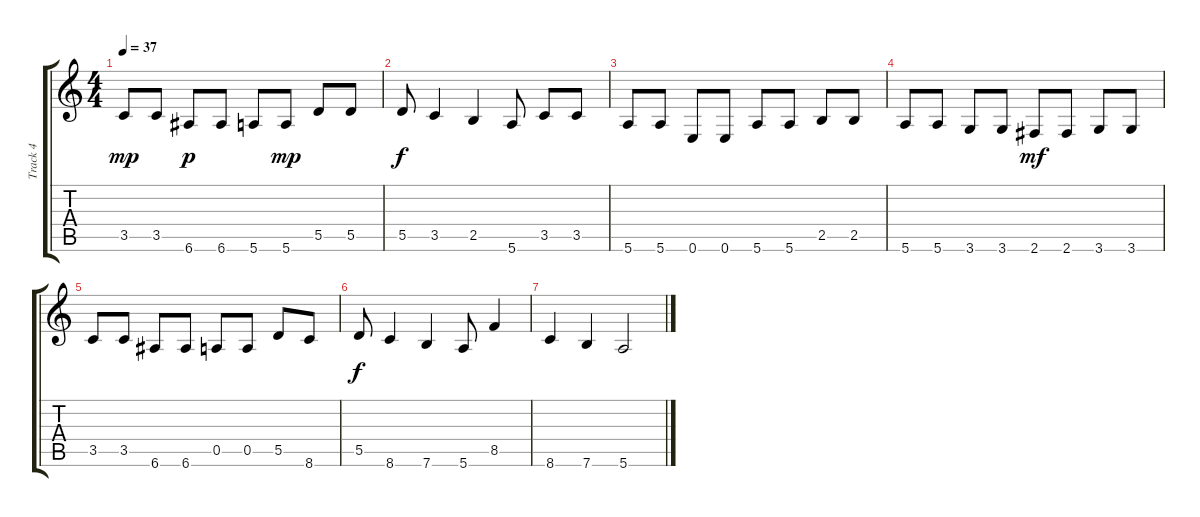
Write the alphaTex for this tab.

\track ("Track 4" "Track 4") {mute instrument acousticguitarnylon}
\staff {score tabs}
\tuning (E4 B3 G3 D3 A2 E2) {hide}
\ts (4 4)
\tempo 37
\clef g2
\ks aminor
3.5.8{dy mp} 3.5.8 6.6.8{dy p} 6.6.8 5.6.8 5.6.8{dy mp} 5.5.8 5.5.8 |
5.5.8{dy f} 3.5.4 2.5.4 5.6.8 3.5.8 3.5.8 |
5.6.8 5.6.8 0.6.8 0.6.8 5.6.8 5.6.8 2.5.8 2.5.8 |
5.6.8 5.6.8 3.6.8 3.6.8 2.6.8{dy mf} 2.6.8 3.6.8 3.6.8 |
3.5.8 3.5.8 6.6.8 6.6.8 0.5.8 0.5.8 5.5.8 8.6.8 |
5.5.8{dy f} 8.6.4 7.6.4 5.6.8 8.5.4 |
8.6.4 7.6.4 5.6.2
